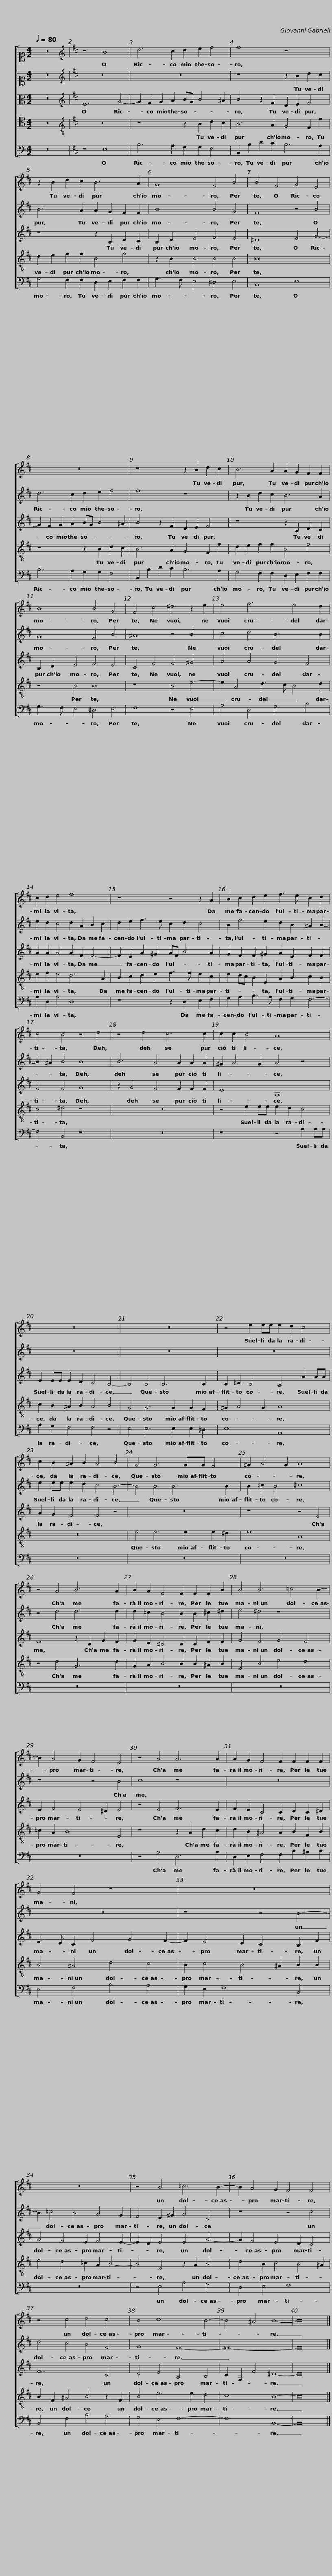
X:1
%%score [ 1 2 3 4 5 ]
L:1/8
Q:1/4=80
M:4/2
I:linebreak $
K:C
V:1 alto1
V:2 alto1
V:3 alto
V:4 tenor
V:5 bass
V:1
 z16 |[K:D][K:treble] z8 B8 | d6 c2 d2 e2 f4 | f8 z8 |$ z2 B2 d2 c2 B6 A2 | %5
 G8 F4 B4 | B4 F4 G4 E4 |$ z16 | z8 z2 B2 d2 c2 | B6 A2 A2 G2 F2 F2 |$ %10
 B8 B4 G4 | F4 c4 ^d4 z2 e2 | e4 f6 e4 d2 |$ c2 d2 e4 f8 | z8 z4 z2 A2 | %15
 B2 c2 d2 e2 f3 e c2 d2 |$ c4 B4 z4 d4 | z4 d4 c6 c2 | c2 c2 B4 A8 |$ z16 | %20
 z16 | z4 e2 ee e2 d2 c4 |$ c2 B2 ^A2 B2 A4 B4 | G4 G6 GG F4 | ^G2 A4 G2 A8 |$ %25
 z4 A4 B6 A2 | B2 A2 F4 F2 F2 F2 B2 | B4 B6 =c4 B2- |$ B2 A4 G2 F4 E4 | z4 A4 A6 A2 | %30
 A2 G2 F4 F2 F2 F2 F2 |$ G4 F4 z8 | z16 | z16 |$ z4 B4 =c6 B2- | %35
 B2 A4 G2 F4 F4 | z4 c4 d4 c4 |$ B4 c8 B4- | B4 ^A4 B8- | B16 |] %40
V:2
 z16 |[K:D][K:treble] z16 | z16 | z8 z2 B2 d2 c2 |$ B6 A2 A2 G2 F2 F2 | %5
 B8 B4 G4 | F8 z4 B4 |$ d6 c2 d2 e2 f4 | f8 z8 | z2 B2 d2 c2 B6 A2 |$ %10
 G8 F4 B4 | ^A8 z4 B4 | c4 d4 B6 B2 |$ e2 d2 c4 d2 A2 B2 c2 | d2 e2 f3 e c2 d2 c4 | %15
 B2 f4 e2 d2 B2 ^A2 B2- |$ B2 ^A2 B4 B8 | B6 A4 A2 A2 A2 | ^G2 A4 G2 A4 z4 |$ z16 | %20
 z16 | z16 |$ e2 ee e2 d2 c4 B4- | B4 B4 B6 B2 | B2 =c2 B4 ^c8 |$ %25
 z4 d4 d6 d2 | d2 =c2 B4 B2 B2 ^c2 ^d2 | e4 ^d4 z8 |$ z8 z4 B4 | c8 z8 | %30
 z16 |$ z16 | z8 z4 B4- | B2 =c4 B4 A4 G2 |$ F4 E2 ^G2 A4 D4 | %35
 z8 z4 c4 | d4 c4 B4 F4 |$ G8 F8- | F16- | F16 |] %40
V:3
 z16 |[K:D][K:treble] E12 G4- | G2 F2 G2 A2 BG B4 ^A2 | B4 z2 F2 D2 E2 F4 |$ z8 z2 B,2 D2 C2 | %5
 B,2 D2 E4 F4 E4 | ^D8 E4 G4- |$ G2 F2 G2 A2 BG B4 ^A2 | B4 z2 F2 D2 E2 F4 | z8 z2 B,2 D2 C2 |$ %10
 B,2 D2 E4 F4 E4 | C4 F4 F4 ^G4 | A4 A4 G4 F4 |$ A2 A2 A4 A2 F2 F4- | F2 E2 A2 ^G2 AF B4 A2 | %15
 G2 F2 F2 ^G2 A2 E2 F2 F2 |$ F4 F4 G8 | z2 G4 F4 F2 F2 F2 | E8 A,8 |$ E2 EE E2 D2 C4 B,4- | %20
 B,4 B,4 B,6 B,2 | B,2 =C2 B,4 A,4 A2 AA |$ A2 G2 F4 F4 z4 | z16 | z8 z4 E4 |$ %25
 F8 z2 D2 G2 F2 | G2 E2 ^D4 D2 D2 F2 F2 | G4 F4 G4 F4 |$ E2 F4 E4 ^D2 E4 | z4 E4 F6 E2 | %30
 F2 E2 C4 C2 D2 C2 ^D2 |$ E3 D C2 F4 G4 F2- | F2 E4 D2 C4 B,2 F2 | G4 F4 E2 F4 E2- |$ E2 D2 E4 E4 G4- | %35
 G2 F4 E4 D2 C4 | F12 C4 |$ D4 E4 A,4 B,4 | C2 F,2 F4 ^D8- | D16 |] %40
V:4
 z16 |[K:D][K:treble-8] z16 | z8 z2 B2 d2 c2 | B6 A2 G4 F2 f2 |$ d2 e2 f2 f2 B4 f4 | %5
 z2 B2 B4 B4 B4 | B16 |$ z8 z2 B2 d2 c2 | B6 A2 G4 F2 f2 | d2 e2 f2 f2 B4 f4 |$ %10
 z4 B4 B8 | z8 B4 e4- | e2 A4 d3 c B4 d2 |$ e2 f2 e4 d6 A2 | B2 c2 d2 e2 f3 f e2 c2 | %15
 e2 dc B2 E2 A2 B2 c2 B2 |$ c4 ^d4 z8 | z16 | z4 e2 ee e2 d2 c4 |$ c2 B2 ^A2 B2 A4 B4 | %20
 G4 G6 G2 G2 F2 | ^G2 A4 G2 A8 |$ z16 | e4 e6 e2 e2 ^d2 | e8 A8 |$ %25
 z4 d4 G6 d2 | G2 A2 B4 B2 B2 ^A2 B2 | E4 B4 e4 d4 |$ =c2 A2 B8 E4 | z8 z2 A2 d2 c2 | %30
 d2 B2 ^A4 A2 B2 F2 B2 |$ B4 ^A4 d4 c4 | B2 c4 B4 ^A2 B2 B2 | e4 d4 =c2 A2 B4- |$ B4 E4 z2 A2 B4 | %35
 d4 B2 c4 B4 ^A2 | B2 F2 ^A4 B4 z2 F2 |$ B4 e6 e2 d4 | c8 B8- | B16 |] %40
V:5
 z16 |[K:D] z8 E,8 | B,6 A,2 G,2 G,2 F,4 | B,,2 B,2 D2 C2 B,6 A,2 |$ G,4 F,2 F,2 D,2 E,2 F,2 F,2 | %5
 G,3 F, E,4 ^D,4 E,4 | B,,8 E,8 |$ B,6 A,2 G,2 G,2 F,4 | B,,2 B,2 D2 C2 B,6 A,2 | G,4 F,2 F,2 D,2 E,2 F,2 F,2 |$ %10
 G,3 F, E,4 ^D,4 E,4 | F,8 z4 E,4 | A,4 D,4 G,4 B,4 |$ A,2 D,2 A,4 D,8 | z8 z2 D,2 E,2 F,2 | %15
 G,2 A,2 B,3 A, F,2 G,2 F,4- |$ F,4 B,,4 z8 | z16 | z8 z4 A,2 A,A, |$ A,2 G,2 F,4 F,4 z4 | %20
 E,4 E,6 E,2 E,2 ^D,2 | E,8 A,,8 |$ z16 | z16 | z16 |$ %25
 z16 | z16 | z16 |$ z16 | z4 A,4 D,6 A,2 | %30
 D,2 E,2 F,4 F,2 B,2 ^A,2 B,2 |$ E,4 F,4 B,4 A,4 | G,2 E,2 F,8 B,,4 | z16 |$ z4 E,4 A,4 G,4 | %35
 D,4 E,4 F,8 | B,,4 F,4 B,4 A,4 |$ G,4 E,4 F,8- | F,8 B,,8- | B,,16 |] %40
